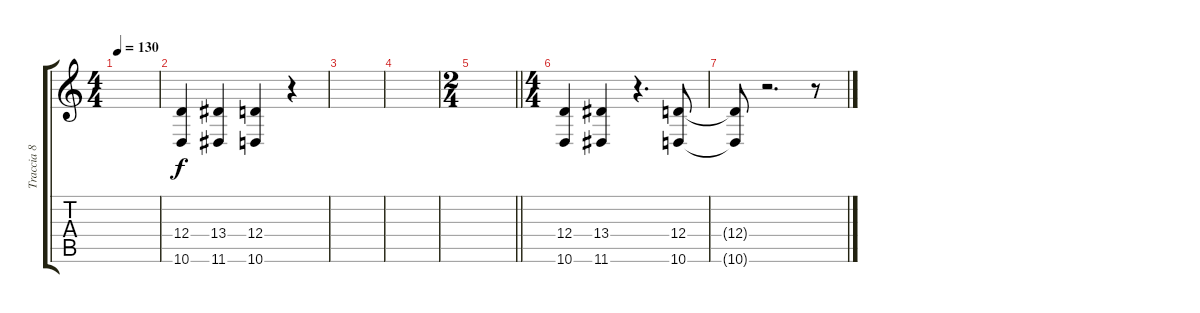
\track ("Traccia 8" "Traccia 8") {instrument synthvoice}
\staff {score tabs}
\tuning (E4 B3 G3 D3 A2 E2) {hide}
\ts (4 4)
\tempo 130
\clef g2
\ks c
|
(12.4 10.6).4 (13.4 11.6).4 (12.4 10.6).4 r.4 |
|
|
\ts (2 4)
\barLineRight lightlight
|
\ts (4 4)
(12.4 10.6).4 (13.4 11.6).4 r.4{d} (12.4 10.6).8 |
(12.4{t} 10.6{t}).8 r.2{d} r.8
